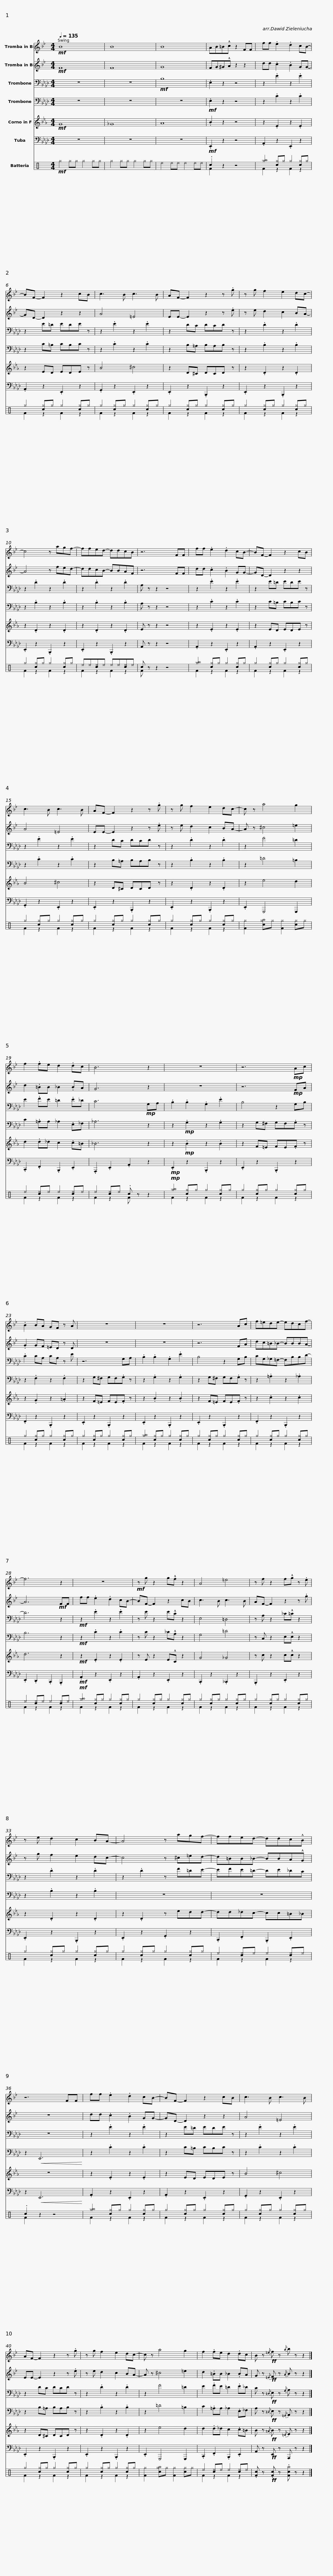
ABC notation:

X:1
%%score 1 2 3 4 5 6 ( 7 8 )
L:1/8
Q:1/4=135
M:4/4
I:linebreak $
K:Ab
V:1 treble transpose=-2
V:2 treble transpose=-2
V:3 bass
V:4 bass
V:5 treble transpose=-7
V:6 bass
V:7 perc
K:none
V:8 perc
K:none
V:1
[K:Bb]!mf! B8 | B8 | B8 | AB=B!^!c z2 FF | ff .e2 .d2 cB- |$ %5
 BF- F2 z2 cB | c3 B c3 B | AF- F2 z2 z .g | z g f2 e2 dc- |$ c4 z agf- | %10
 ffed- ddcB | z6 FF | ff .e2 .d2 cB- |$ BF- F2 z2 cB | c3 B c3 B | %15
 AF- F2 z2 z .g | z g f2 e2 dc- |$ c z a4 g2 | f2 .fe d2 .dc | B6 z2 | %20
 z8 |$ z6!mp! Ac | .B2 BA GF z A | z8 | z8 |$ %25
 z6 Ac | f=ede- edcf- | f6 z2 | z8 |$!mf! z g z2 g!^!f z2 | %30
 A4 =e4 | z f z2 f!^!g z .e | z e d2 c2 BA- |$ A4 z agf- | ffed- ddc!^!B | %35
 z6 FF | ff .e2 .d2 cB- |$ BF- F2 z2 cB | c3 B c3 B | AF- F2 z2 z .g | %40
 z g f2 e2 dc- |$ c z a4 g2 | f2 .fe d2 .dc | B z!ff!{/=e} f z{/a} b z z2 |] %44
V:2
[K:Bb]!mf! F8 | F8 | G8 | FG^G!^!A z2 z2 | dd .c2 .B2 GG- |$ %5
 GD- D2 z2 z2 | A4 =E4 | EE- E2 z2 z .e | z e d2 c2 BA- |$ A4 z fed- | %10
 ddcB- BBAF | z6 FF | dd .c2 .B2 GG- |$ GD- D2 z2 z2 | A4 =E4 | %15
 EE- E2 z2 z .e | z e d2 c2 BA- |$ A z ^c4 =e2 | d2 .=BB _B2 .BA | G6 z2 | %20
 z8 |$ z6!mp! FA | .G2 GF =ED z D | z8 | z8 |$ %25
 z6 FA | dc=B_B- BBBA- | A6!mf! FF | ff .e2 .d2 cB- |$ BF- F2 z2 cB | %30
 c3 B c3 B | AF- F2 z2 z .g | z g f2 e2 dc- |$ c4 z ^c=ed- | d=BB_B- BBA!^!G | %35
 z8 | dd .c2 .B2 GG- |$ GD- D2 z2 z2 | A4 =E4 | EE- E2 z2 z .e | %40
 z e d2 c2 BA- |$ A z ^c4 =e2 | d2 .=BB _B2 .BA | G z!ff!{/=E} F z{/A} B z z2 |] %44
V:3
 z8 | z8 |!mf! B,8 | .E,2 z2 z4 | z2 .E2 z2 .E2 |$ %5
 z2 E=D EDE z | z2 .E2 z2 .E2 | z2 DC DCD z | z2 .D2 z2 .D2 |$ z2 .D2 z2 .D2 | %10
 z2 .D2 z2 .D2 | A, z z2 z4 | z2 .E2 z2 .E2 |$ z2 E=D EDE z | z2 .E2 z2 .E2 | %15
 z2 DC DCD z | z2 .D2 z2 .D2 |$ z2 F4 =D2 | E2 .FE =D2 .E_D | C6!mp! G,A, | %20
 .B,2 .B,2 .G,2 .E2 |$ B,4 z2 G,B, | .C2 CA, CA, z E | z6 G,A, | .B,2 .B,2 .G,2 .E2 |$ %25
 B,4 z2 G,B, | CG,_G,=F,- F,B,B,D- | D6 z2 |!mf! z2 .E2 z2 .E2 |$ z E z2 E!^!C z2 | %30
 E,4 =D,4 | z A, z2 _C!^!=C z2 | z2 .D2 z2 .D2 |$ z2 .D2 z F=DE- | EFE=D- DE_DC | %35
 z8 | z2 .E2 z2 .E2 |$ z2 E=D EDE z | z2 .E2 z2 .E2 | z2 DC DCD z | %40
 z2 .D2 z2 .D2 |$ z2 F4 =D2 | E2 .FE =D2 .E_D | C z!ff!{/=D,} E, z{/G,} A, z z2 |] %44
V:4
 z8 | z8 | z8 |!mf! .E,2 z2 z4 | z2 .C2 z2 .C2 |$ %5
 z2 C=B, CB,C z | z2 .C2 z2 .C2 | z2 B,=A, B,A,B, z | z2 .B,2 z2 .B,2 |$ z2 .B,2 z2 .B,2 | %10
 z2 .B,2 z2 .B,2 | A, z z2 z4 | z2 .C2 z2 .C2 |$ z2 C=B, CB,C z | z2 .C2 z2 .C2 | %15
 z2 B,=A, B,A,B, z | z2 .B,2 z2 .B,2 |$ z2 =D4 =B,2 | C2 .=A,A, _A,2 .E,_F, | _A,6 z2 | %20
 z2!mp! .G,2 z2 .G,2 |$ z2 G,^F, G,F,.G, z | z2 .F,2 z2 .F,2 | z2 G,^F, G,F,.G, z | z2 .G,2 z2 .G,2 |$ %25
 z2 G,^F, G,F,.G, z | z2 .=A,2 z2 ._A,2 | B,6 z2 |!mf! z2 .C2 z2 .C2 |$ z C z2 _C!^!A, z2 | %30
 G,4 =D4 | z C, z2 E,!^!E, z2 | z2 .B,2 z2 .B,2 |$ z8 | z8 | %35
 z2!<(! E,,6!<)! | z2 .C2 z2 .C2 |$ z2 C=B, CB,C z | z2 .C2 z2 .C2 | z2 B,=A, B,A,B, z | %40
 z2 .B,2 z2 .B,2 |$ z2 =D4 =B,2 | C2 .=A,A, _A,2 .E,_F, | A, z!ff!{/=D,} E, z{/=G,,} A,, z z2 |] %44
V:5
[K:Eb]!mf! G8 | _G8 | A8 | .B2 z2 z4 | z2 .E2 z2 .E2 |$ %5
 z2 ED EDE z | B4 ^c4 | z2 D^C DCD z | z2 .D2 z2 .D2 |$ z2 .D2 z2 .D2 | %10
 z2 .D2 z2 .D2 | E z z2 z4 | z2 .E2 z2 .E2 |$ z2 ED EDE z | B4 ^c4 | %15
 z2 D^C DCD z | z2 .D2 z2 .D2 |$ z2 e4 d2 | d2 .d_d c2 .c=B | _B6 z2 | %20
 z2!mp! .B2 z2 .B2 |$ z2 F=E FE.F z | z2 .G2 z2 .=A2 | z2 F=E FE.F z | z2 .B2 z2 .B2 |$ %25
 z2 F=E FE.F z | z2 .c2 z2 .c2 | d6 z2 |!mf! z2 .E2 z2 .E2 |$ z E z2 E!^!C z2 | %30
 G4 _G4 | z c z2 c!^!c z2 | z2 .D2 z2 .D2 |$ z2 .D2 z edd- | dd_dc- cc=B_B | %35
 z8 | z2 .E2 z2 .E2 |$ z2 ED EDE z | B4 ^c4 | z2 D^C DCD z | %40
 z2 .D2 z2 .D2 |$ z2 e4 d2 | d2 .d_d c2 .c=B | B z!ff!{/=A} B z{/=D} E z z2 |] %44
V:6
 z8 | z8 | z8 |!mf! .E,,2 z2 z4 | .A,,2 z2 .E,,2 z2 |$ %5
 .A,,2 z2 .E,,2 z2 | .G,,2 z2 .E,,2 z2 | .E,,2 z2 .B,,,2 z2 | .E,,2 z2 .B,,,2 z2 |$ .E,,2 z2 .B,,,2 z2 | %10
 .E,,2 z2 .B,,,2 z2 | A,, z z2 z4 | .A,,2 z2 .E,,2 z2 |$ .A,,2 z2 .E,,2 z2 | .G,,2 z2 .E,,2 z2 | %15
 .E,,2 z2 .B,,,2 z2 | .E,,2 z2 .B,,,2 z2 |$ .E,,2 G,,,4 G,,,2 | .C,,2 .F,,2 .B,,,2 .E,,2 | .A,,,2 .E,,2 .A,,2 z2 | %20
!mp! .E,,2 z2 .B,,,2 z2 |$ .E,,2 z2 .B,,,2 z2 | .F,,2 z2 .B,,,2 z2 | .E,,2 z2 .B,,,2 z2 | .E,,2 z2 .B,,,2 z2 |$ %25
 .E,,2 z2 .B,,,2 z2 | .F,,2 z2 .B,,,2 z2 | .E,,2 .D,,2 .C,,2 .B,,,2 |!mf! .A,,2 z2 .E,,2 z2 |$ .A,,2 z2 .E,,2 z2 | %30
 .C,,2 z2 ._C,,2 z2 | .B,,,2 z2 .E,,2 z2 | .E,,2 z2 .B,,,2 z2 |$ .E,,2 z2 .G,,2 z2 | .C,,2 .F,,2 .B,,,2 .E,,2 | %35
 z2!<(! E,,6!<)! | .A,,2 z2 .E,,2 z2 |$ .A,,2 z2 .E,,2 z2 | .G,,2 z2 .E,,2 z2 | .E,,2 z2 .B,,,2 z2 | %40
 .E,,2 z2 .B,,,2 z2 |$ .E,,2 G,,,4 G,,,2 | .C,,2 .F,,2 .B,,,2 .E,,2 | A,, z!ff! E,, z A,,, z z2 |] %44
V:7
[K:C]!mf! ^g2 ^g^g ^g2 ^g^g | ^g2 ^g^g ^g2 ^g^g | ^e2 ^e^e ^e2 ^e^e | .c2 z2 z4 | [^g^a]2 [c^g]^g ^g2 [c^g]^g |$ %5
 ^g2 [c^g]^g ^g2 [c^g]^g | ^g2 [c^g]^g ^g2 [c^g]^g | ^g2 [c^g]^g ^g2 [c^g]^g | ^g2 [c^g]^g ^g2 [c^g]^g |$ ^g2 [c^g]^g ^g2 [c^g]^g | %10
 ^e^e[c^e]^e ^e^e[c^e]^e | c z z2 z4 | [^g^a]2 [c^g]^g ^g2 [c^g]^g |$ ^g2 [c^g]^g ^g2 [c^g]^g | ^g2 [c^g]^g ^g2 [c^g]^g | %15
 ^g2 [c^g]^g ^g2 [c^g]^g | ^g2 [c^g]^g ^g2 [c^g]^g |$ [F^g]2 [c^g^a]^g [F^g]2 [c^g]^g | ^e2 [c^e]^e ^e2 [c^e]^e | ^e2 [c^e]^e .c z z2 | %20
!mp! [^g^a]2 [c^g]^g ^g2 [c^g]^g |$ ^g2 [c^g]^g ^g2 [c^g]^g | ^g2 [c^g]^g ^g2 [c^g]^g | ^g2 [c^g]^g ^g2 [c^g]^g | [^g^a]2 [c^g]^g ^g2 [c^g]^g |$ %25
 ^g2 [c^g]^g ^g2 [c^g]^g | ^g2 [c^g]^g ^g2 [c^g]^g | ^e2 [c^e]^e ^e2 [c^e]^e |!mf! [^g^a]2 [c^g]^g ^g2 [c^g]^g |$ ^g2 [c^g]^g ^g2 [c^g]^g | %30
 ^g2 [c^g]^g ^g2 [c^g]^g | ^g2 [c^g]^g ^g2 [c^g]^g | ^g2 [c^g]^g ^g2 [c^g]^g |$ ^g2 [c^g]^g ^g2 [c^g]^g | ^e2 [c^e]^e ^e2 [c^e]^e | %35
 .c2 z2 z4 | [^g^a]2 [c^g]^g ^g2 [c^g]^g |$ ^g2 [c^g]^g ^g2 [c^g]^g | ^g2 [c^g]^g ^g2 [c^g]^g | ^g2 [c^g]^g ^g2 [c^g]^g | %40
 ^g2 [c^g]^g ^g2 [c^g]^g |$ [F^g]2 [c^g^a]^g [F^g]2 [c^g]^g | ^e2 [c^e]^e ^e2 [c^e]^e | .[Fc] z!ff! .[Fc] z .[Fc^a] z z2 |] %44
V:8
[K:C] x8 | x8 | x8 | F2 z2 z4 | F2 z2 F2 z2 |$ %5
 F2 z2 F2 z2 | F2 z2 F2 z2 | F2 z2 F2 z2 | F2 z2 F2 z2 |$ F2 z2 F2 z2 | %10
 F2 z2 F2 z2 | F z z2 z4 | F2 z2 F2 z2 |$ F2 z2 F2 z2 | F2 z2 F2 z2 | %15
 F2 z2 F2 z2 | F2 z2 F2 z2 |$ x8 | F2 z2 F2 z2 | F2 z2 F z z2 | %20
 F2 z2 F2 z2 |$ F2 z2 F2 z2 | F2 z2 F2 z2 | F2 z2 F2 z2 | F2 z2 F2 z2 |$ %25
 F2 z2 F2 z2 | F2 z2 F2 z2 | F2 z2 F2 z2 | F2 z2 F2 z2 |$ F2 z2 F2 z2 | %30
 F2 z2 F2 z2 | F2 z2 F2 z2 | F2 z2 F2 z2 |$ F2 z2 F2 z2 | F2 z2 F2 z2 | %35
 F2 z2 z4 | F2 z2 F2 z2 |$ F2 z2 F2 z2 | F2 z2 F2 z2 | F2 z2 F2 z2 | %40
 F2 z2 F2 z2 |$ x8 | F2 z2 F2 z2 | x8 |] %44
